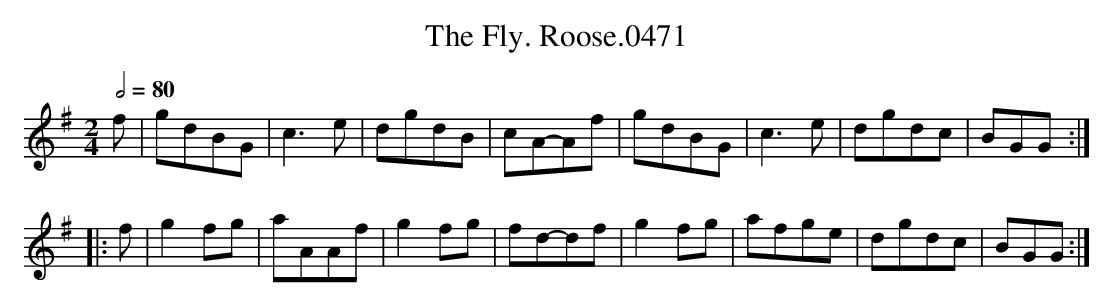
X:1
T:Fly. Roose.0471, The
M:2/4
L:1/8
Q:1/2=80
K:G
f|gdBG | c3e | dgdB | cA-Af |\\
gdBG | c3e | dgdc | BGG :|
|: f |g2fg | aAAf | g2fg | fd-df |\\
g2fg | afge | dgdc | BGG :|
